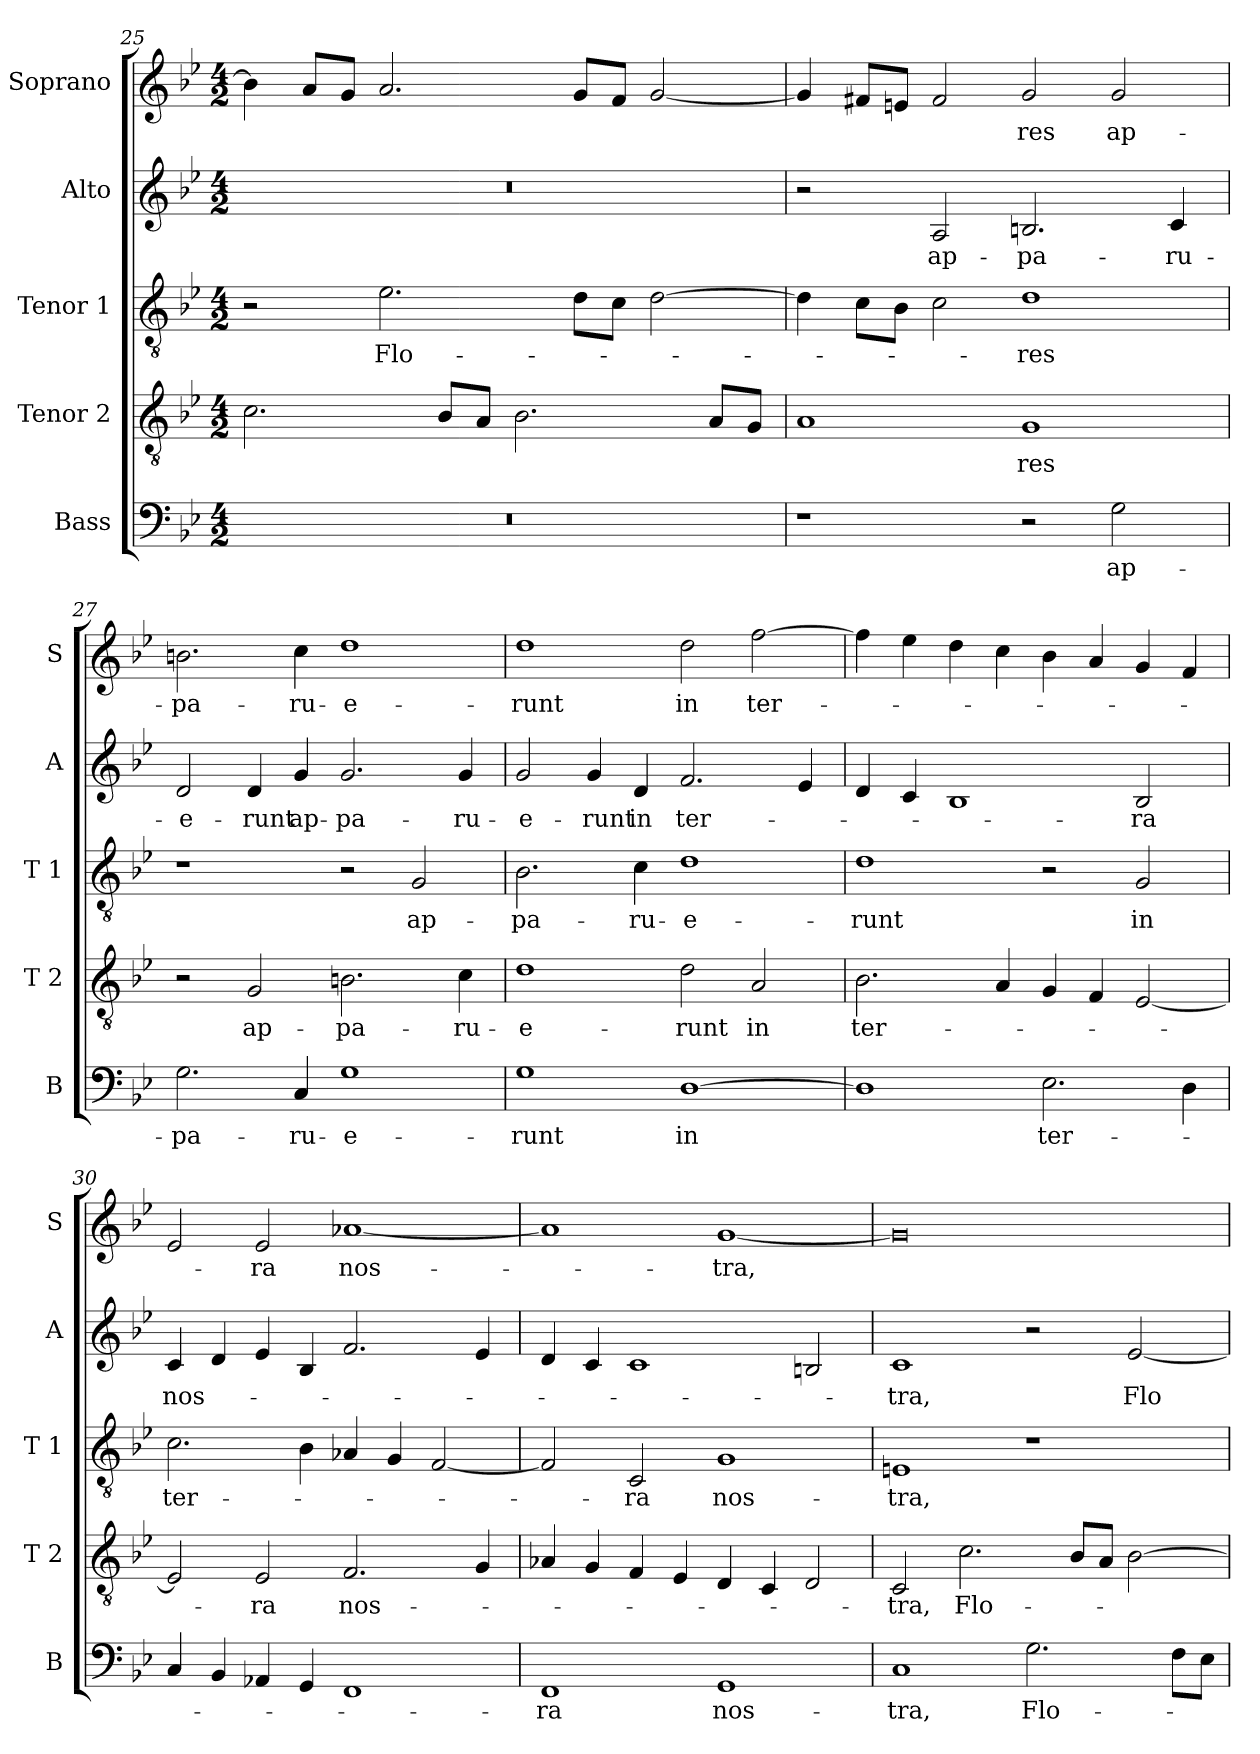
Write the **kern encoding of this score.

**kern	**text	**kern	**text	**kern	**text	**kern	**text	**kern	**text
*part5	*part5	*part4	*part4	*part3	*part3	*part2	*part2	*part1	*part1
*staff5	*staff5	*staff4	*staff4	*staff3	*staff3	*staff2	*staff2	*staff1	*staff1
*I"Bass	*	*I"Tenor 2	*	*I"Tenor 1	*	*I"Alto	*	*I"Soprano	*
*I'B	*	*I'T 2	*	*I'T 1	*	*I'A	*	*I'S	*
!!LO:LB:g=z
*clefF4	*	*clefGv2	*	*clefGv2	*	*clefG2	*	*clefG2	*
*k[b-e-]	*	*k[b-e-]	*	*k[b-e-]	*	*k[b-e-]	*	*k[b-e-]	*
*B-:	*	*B-:	*	*B-:	*	*B-:	*	*B-:	*
*M4/2	*	*M4/2	*	*M4/2	*	*M4/2	*	*M4/2	*
=25	=25	=25	=25	=25	=25	=25	=25	=25	=25
0r	.	2.c\	.	2r	.	0r	.	4b-\]	.
.	.	.	.	.	.	.	.	8a/L	.
.	.	.	.	.	.	.	.	8g/J	.
!	!	!	!	!	!LO:LY:b	!	!	!	!
.	.	.	.	2.e-\	Flo-	.	.	2.a/	.
.	.	8B-/L	.	.	.	.	.	.	.
.	.	8A/J	.	.	.	.	.	.	.
.	.	2.B-\	.	.	.	.	.	.	.
.	.	.	.	8d\L	.	.	.	8g/L	.
.	.	.	.	8c\J	.	.	.	8f/J	.
.	.	.	.	[2d\	.	.	.	[2g/	.
.	.	8A/L	.	.	.	.	.	.	.
.	.	8G/J	.	.	.	.	.	.	.
=26	=26	=26	=26	=26	=26	=26	=26	=26	=26
1r	.	1A	.	4d\]	.	2r	.	4g/]	.
.	.	.	.	8c\L	.	.	.	8f#X/L	.
.	.	.	.	8B-\J	.	.	.	8en/J	.
!	!	!	!	!	!	!	!LO:LY:b	!	!
.	.	.	.	2c\	.	2A/	ap-	2f#/	.
!	!	!	!LO:LY:b	!	!LO:LY:b	!	!LO:LY:b	!	!LO:LY:b
2r	.	1G	-res	1d	-res	2.Bn/	-pa-	2g/	-res
!	!LO:LY:b	!	!	!	!	!	!	!	!LO:LY:b
2G\	ap-	.	.	.	.	.	.	2g/	ap-
!	!	!	!	!	!	!	!LO:LY:b	!	!
.	.	.	.	.	.	4c/	-ru-	.	.
=27	=27	=27	=27	=27	=27	=27	=27	=27	=27
!	!LO:LY:b	!	!	!	!	!	!LO:LY:b	!	!LO:LY:b
2.G\	-pa-	2r	.	1r	.	2d/	-e-	2.bn\	-pa-
!	!	!	!LO:LY:b	!	!	!	!LO:LY:b	!	!
.	.	2G/	ap-	.	.	4d/	-runt	.	.
!	!LO:LY:b	!	!	!	!	!	!LO:LY:b	!	!LO:LY:b
4C/	-ru-	.	.	.	.	4g/	ap-	4cc\	-ru-
!	!LO:LY:b	!	!LO:LY:b	!	!	!	!LO:LY:b	!	!LO:LY:b
1G	-e-	2.Bn\	-pa-	2r	.	2.g/	-pa-	1dd	-e-
!	!	!	!	!	!LO:LY:b	!	!	!	!
.	.	.	.	2G/	ap-	.	.	.	.
!	!	!	!LO:LY:b	!	!	!	!LO:LY:b	!	!
.	.	4c\	-ru-	.	.	4g/	-ru-	.	.
=28	=28	=28	=28	=28	=28	=28	=28	=28	=28
!	!LO:LY:b	!	!LO:LY:b	!	!LO:LY:b	!	!LO:LY:b	!	!LO:LY:b
1G	-runt	1d	-e-	2.B-\	-pa-	2g/	-e-	1dd	-runt
!	!	!	!	!	!	!	!LO:LY:b	!	!
.	.	.	.	.	.	4g/	-runt	.	.
!	!	!	!	!	!LO:LY:b	!	!LO:LY:b	!	!
.	.	.	.	4c\	-ru-	4d/	in	.	.
!	!LO:LY:b	!	!LO:LY:b	!	!LO:LY:b	!	!LO:LY:b	!	!LO:LY:b
[1D	in	2d\	-runt	1d	-e-	2.f/	ter-	2dd\	in
!	!	!	!LO:LY:b	!	!	!	!	!	!LO:LY:b
.	.	2A/	in	.	.	.	.	[2ff\	ter-
.	.	.	.	.	.	4e-/	.	.	.
=29	=29	=29	=29	=29	=29	=29	=29	=29	=29
!	!	!	!LO:LY:b	!	!LO:LY:b	!	!	!	!
1D]	.	2.B-\	ter-	1d	-runt	4d/	.	4ff\]	.
.	.	.	.	.	.	4c/	.	4ee-\	.
.	.	.	.	.	.	1B-	.	4dd\	.
.	.	4A/	.	.	.	.	.	4cc\	.
!	!LO:LY:b	!	!	!	!	!	!	!	!
2.E-\	ter-	4G/	.	2r	.	.	.	4b-\	.
.	.	4F/	.	.	.	.	.	4a/	.
!	!	!	!	!	!LO:LY:b	!	!LO:LY:b	!	!
.	.	[2E-/	.	2G/	in	2B-/	-ra	4g/	.
4D\	.	.	.	.	.	.	.	4f/	.
=30	=30	=30	=30	=30	=30	=30	=30	=30	=30
!	!	!	!	!	!LO:LY:b	!	!LO:LY:b	!	!
4C/	.	2E-/]	.	2.c\	ter-	4c/	nos-	2e-/	.
4BB-/	.	.	.	.	.	4d/	.	.	.
!	!	!	!LO:LY:b	!	!	!	!	!	!LO:LY:b
4AA-X/	.	2E-/	-ra	.	.	4e-/	.	2e-/	-ra
4GG/	.	.	.	4B-\	.	4B-/	.	.	.
!	!	!	!LO:LY:b	!	!	!	!	!	!LO:LY:b
1FF	.	2.F/	nos-	4A-X/	.	2.f/	.	[1a-X	nos-
.	.	.	.	4G/	.	.	.	.	.
.	.	.	.	[2F/	.	.	.	.	.
.	.	4G/	.	.	.	4e-/	.	.	.
!!LO:PB:g=z
=31	=31	=31	=31	=31	=31	=31	=31	=31	=31
!	!LO:LY:b	!	!	!	!	!	!	!	!
1FF	-ra	4A-X/	.	2F/]	.	4d/	.	1a-]	.
.	.	4G/	.	.	.	4c/	.	.	.
!	!	!	!	!	!LO:LY:b	!	!	!	!
.	.	4F/	.	2C/	-ra	1c	.	.	.
.	.	4E-/	.	.	.	.	.	.	.
!	!LO:LY:b	!	!	!	!LO:LY:b	!	!	!	!LO:LY:b
1GG	nos-	4D/	.	1G	nos-	.	.	[1g	-tra,
.	.	4C/	.	.	.	.	.	.	.
.	.	2D/	.	.	.	2Bn/	.	.	.
=32	=32	=32	=32	=32	=32	=32	=32	=32	=32
!	!LO:LY:b	!	!LO:LY:b	!	!LO:LY:b	!	!LO:LY:b	!	!
1C	-tra,	2C/	-tra,	1En	-tra,	1c	-tra,	0g]	.
!	!	!	!LO:LY:b	!	!	!	!	!	!
.	.	2.c\	Flo-	.	.	.	.	.	.
!	!LO:LY:b	!	!	!	!	!	!	!	!
2.G\	Flo-	.	.	1r	.	2r	.	.	.
.	.	8B-/L	.	.	.	.	.	.	.
.	.	8A/J	.	.	.	.	.	.	.
!	!	!	!	!	!	!	!LO:LY:b	!	!
.	.	[2B-\	.	.	.	[2e-/	Flo-	.	.
8F\L	.	.	.	.	.	.	.	.	.
8E-\J	.	.	.	.	.	.	.	.	.
=	=	=	=	=	=	=	=	=	=
*-	*-	*-	*-	*-	*-	*-	*-	*-	*-
